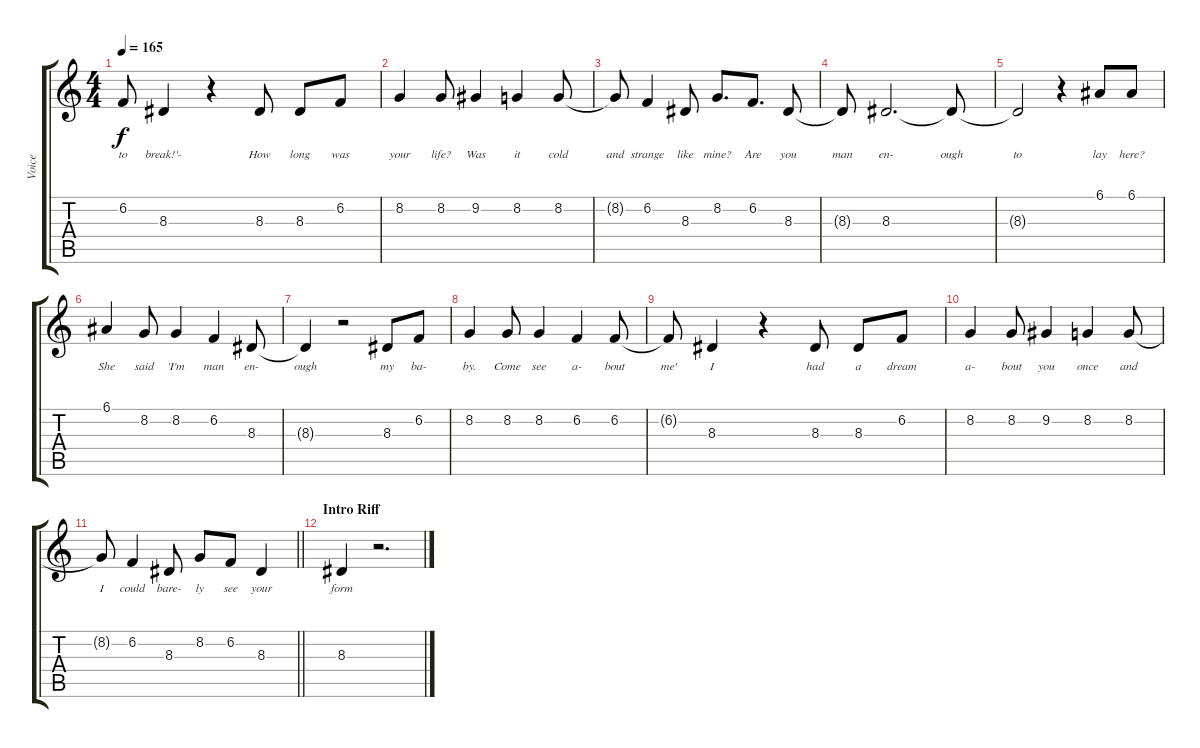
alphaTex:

\track ("Voice" "Voice") {instrument altosax}
\staff {score tabs}
\tuning (E4 B3 G3 D3 A2 E2) {hide}
\ts (4 4)
\tempo 165
\clef g2
\ks c
6.2{t}.8{lyrics (0 "to") lyrics (1 "") lyrics (2 "") lyrics (3 "") lyrics (4 "") dy f} 8.3.4{lyrics (0 "break!'-") lyrics (1 "") lyrics (2 "") lyrics (3 "") lyrics (4 "")} r.4 8.3.8{lyrics (0 "How") lyrics (1 "") lyrics (2 "") lyrics (3 "") lyrics (4 "")} 8.3.8{lyrics (0 "long") lyrics (1 "") lyrics (2 "") lyrics (3 "") lyrics (4 "")} 6.2.8{lyrics (0 "was") lyrics (1 "") lyrics (2 "") lyrics (3 "") lyrics (4 "")} |
8.2.4{lyrics (0 "your") lyrics (1 "") lyrics (2 "") lyrics (3 "") lyrics (4 "")} 8.2.8{lyrics (0 "life?") lyrics (1 "") lyrics (2 "") lyrics (3 "") lyrics (4 "")} 9.2.4{lyrics (0 "Was") lyrics (1 "") lyrics (2 "") lyrics (3 "") lyrics (4 "")} 8.2.4{lyrics (0 "it") lyrics (1 "") lyrics (2 "") lyrics (3 "") lyrics (4 "")} 8.2.8{lyrics (0 "cold") lyrics (1 "") lyrics (2 "") lyrics (3 "") lyrics (4 "")} |
8.2{t}.8{lyrics (0 "and") lyrics (1 "") lyrics (2 "") lyrics (3 "") lyrics (4 "")} 6.2.4{lyrics (0 "strange") lyrics (1 "") lyrics (2 "") lyrics (3 "") lyrics (4 "")} 8.3.8{lyrics (0 "like") lyrics (1 "") lyrics (2 "") lyrics (3 "") lyrics (4 "")} 8.2.8{d lyrics (0 "mine?") lyrics (1 "") lyrics (2 "") lyrics (3 "") lyrics (4 "")} 6.2.8{d lyrics (0 "Are") lyrics (1 "") lyrics (2 "") lyrics (3 "") lyrics (4 "")} 8.3.8{lyrics (0 "you") lyrics (1 "") lyrics (2 "") lyrics (3 "") lyrics (4 "")} |
8.3{t}.8{lyrics (0 "man") lyrics (1 "") lyrics (2 "") lyrics (3 "") lyrics (4 "")} 8.3.2{d lyrics (0 "en-") lyrics (1 "") lyrics (2 "") lyrics (3 "") lyrics (4 "")} 8.3{t}.8{lyrics (0 "ough") lyrics (1 "") lyrics (2 "") lyrics (3 "") lyrics (4 "")} |
8.3{t}.2{lyrics (0 "to") lyrics (1 "") lyrics (2 "") lyrics (3 "") lyrics (4 "")} r.4 6.1.8{lyrics (0 "lay") lyrics (1 "") lyrics (2 "") lyrics (3 "") lyrics (4 "")} 6.1.8{lyrics (0 "here?") lyrics (1 "") lyrics (2 "") lyrics (3 "") lyrics (4 "")} |
6.1.4{lyrics (0 "She") lyrics (1 "") lyrics (2 "") lyrics (3 "") lyrics (4 "")} 8.2.8{lyrics (0 "said") lyrics (1 "") lyrics (2 "") lyrics (3 "") lyrics (4 "")} 8.2.4{lyrics (0 "'I'm") lyrics (1 "") lyrics (2 "") lyrics (3 "") lyrics (4 "")} 6.2.4{lyrics (0 "man") lyrics (1 "") lyrics (2 "") lyrics (3 "") lyrics (4 "")} 8.3.8{lyrics (0 "en-") lyrics (1 "") lyrics (2 "") lyrics (3 "") lyrics (4 "")} |
8.3{t}.4{lyrics (0 "ough") lyrics (1 "") lyrics (2 "") lyrics (3 "") lyrics (4 "")} r.2 8.3.8{lyrics (0 "my") lyrics (1 "") lyrics (2 "") lyrics (3 "") lyrics (4 "")} 6.2.8{lyrics (0 "ba-") lyrics (1 "") lyrics (2 "") lyrics (3 "") lyrics (4 "")} |
8.2.4{lyrics (0 "by.") lyrics (1 "") lyrics (2 "") lyrics (3 "") lyrics (4 "")} 8.2.8{lyrics (0 "Come") lyrics (1 "") lyrics (2 "") lyrics (3 "") lyrics (4 "")} 8.2.4{lyrics (0 "see") lyrics (1 "") lyrics (2 "") lyrics (3 "") lyrics (4 "")} 6.2.4{lyrics (0 "a-") lyrics (1 "") lyrics (2 "") lyrics (3 "") lyrics (4 "")} 6.2.8{lyrics (0 "bout") lyrics (1 "") lyrics (2 "") lyrics (3 "") lyrics (4 "")} |
6.2{t}.8{lyrics (0 "me'") lyrics (1 "") lyrics (2 "") lyrics (3 "") lyrics (4 "")} 8.3.4{lyrics (0 "I") lyrics (1 "") lyrics (2 "") lyrics (3 "") lyrics (4 "")} r.4 8.3.8{lyrics (0 "had") lyrics (1 "") lyrics (2 "") lyrics (3 "") lyrics (4 "")} 8.3.8{lyrics (0 "a") lyrics (1 "") lyrics (2 "") lyrics (3 "") lyrics (4 "")} 6.2.8{lyrics (0 "dream") lyrics (1 "") lyrics (2 "") lyrics (3 "") lyrics (4 "")} |
8.2.4{lyrics (0 "a-") lyrics (1 "") lyrics (2 "") lyrics (3 "") lyrics (4 "")} 8.2.8{lyrics (0 "bout") lyrics (1 "") lyrics (2 "") lyrics (3 "") lyrics (4 "")} 9.2.4{lyrics (0 "you") lyrics (1 "") lyrics (2 "") lyrics (3 "") lyrics (4 "")} 8.2.4{lyrics (0 "once") lyrics (1 "") lyrics (2 "") lyrics (3 "") lyrics (4 "")} 8.2.8{lyrics (0 "and") lyrics (1 "") lyrics (2 "") lyrics (3 "") lyrics (4 "")} |
\barLineRight lightlight
8.2{t}.8{lyrics (0 "I") lyrics (1 "") lyrics (2 "") lyrics (3 "") lyrics (4 "")} 6.2.4{lyrics (0 "could") lyrics (1 "") lyrics (2 "") lyrics (3 "") lyrics (4 "")} 8.3.8{lyrics (0 "bare-") lyrics (1 "") lyrics (2 "") lyrics (3 "") lyrics (4 "")} 8.2.8{lyrics (0 "ly") lyrics (1 "") lyrics (2 "") lyrics (3 "") lyrics (4 "")} 6.2.8{lyrics (0 "see") lyrics (1 "") lyrics (2 "") lyrics (3 "") lyrics (4 "")} 8.3.4{lyrics (0 "your") lyrics (1 "") lyrics (2 "") lyrics (3 "") lyrics (4 "")} |
\section ("" "Intro Riff")
8.3.4{lyrics (0 "form") lyrics (1 "") lyrics (2 "") lyrics (3 "") lyrics (4 "")} r.2{d}
